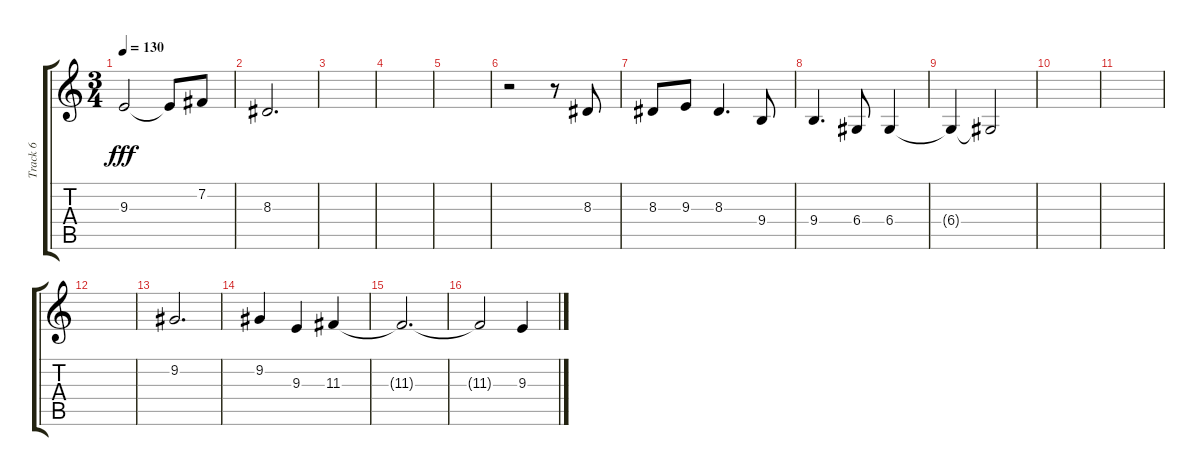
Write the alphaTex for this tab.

\track ("Track 6" "Track 6") {instrument viola}
\staff {score tabs}
\tuning (E4 B3 G3 D3 A2 E2) {hide}
\ts (3 4)
\tempo 130
\clef g2
\ks c
9.3{t}.2{dy fff} 9.3{t}.8 7.2.8 |
8.3.2{d} |
|
|
|
r.2 r.8 8.3.8 |
8.3.8 9.3.8 8.3.4{d} 9.4.8 |
9.4.4{d} 6.4.8 6.4.4 |
6.4{t}.4 6.4{t}.2 |
|
|
|
9.2.2{d} |
9.2.4 9.3.4 11.3.4 |
11.3{t}.2{d} |
11.3{t}.2 9.3.4
